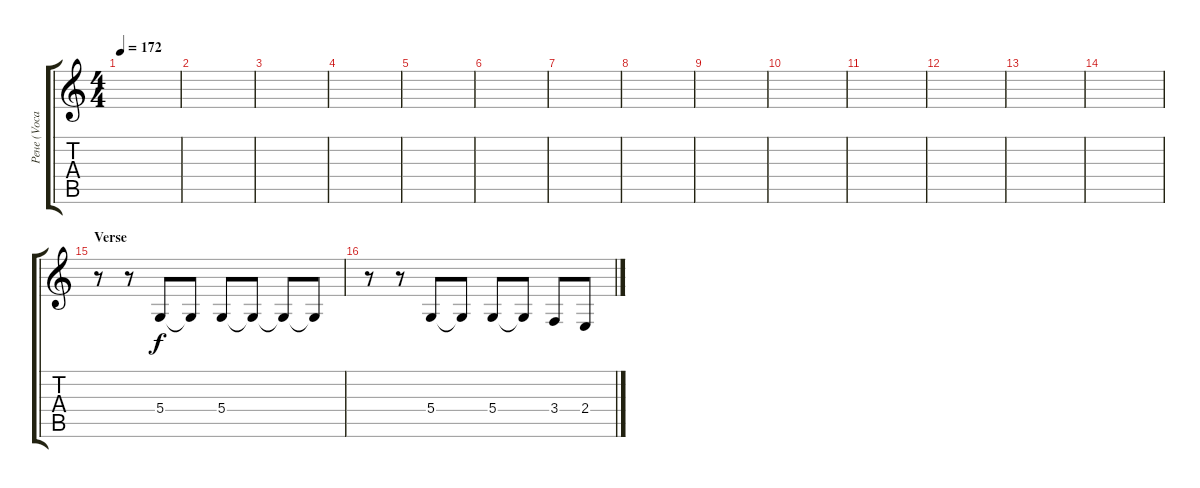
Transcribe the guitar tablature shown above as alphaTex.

\track ("Рене (Vocal 1)" "Рене (Voca") {instrument lead6voice}
\staff {score tabs}
\tuning (E4 B3 G3 D3 A2 E2) {hide}
\ts (4 4)
\tempo 172
\clef g2
\ks c
|
|
|
|
|
|
|
|
|
|
|
|
|
|
\section ("" "Verse")
r.8 r.8 5.4.8 5.4{t}.8 5.4.8 5.4{t}.8 5.4{t}.8 5.4{t}.8 |
r.8 r.8 5.4.8 5.4{t}.8 5.4.8 5.4{t}.8 3.4.8 2.4.8
